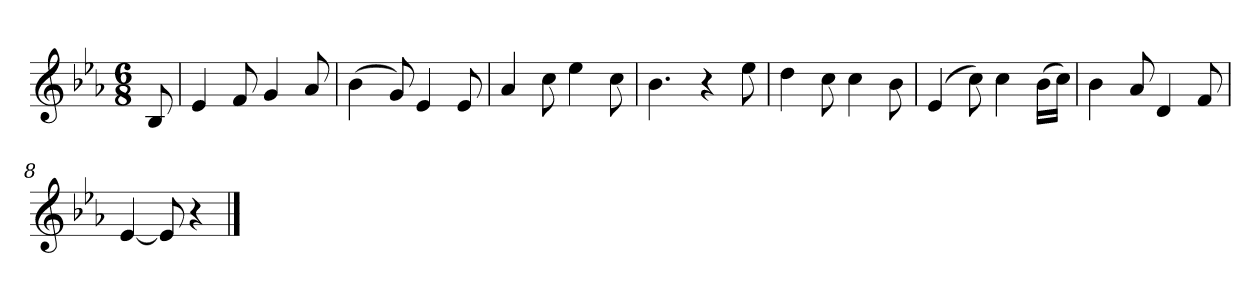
**kern
*part1
*staff1
*k[b-e-a-]
*M6/8
*MM120
=
8B-
=1
4e-
8f
4g
8a-
=2
(4b-
8g)
4e-
8e-
=3
4a-
8cc
4ee-
8cc
=4
4.b-
4r
8ee-
=5
4dd
8cc
4cc
8b-
=6
(4e-
8cc)
4cc
(16b-LL
16ccJJ)
=7
4b-
8a-
4d
8f
=8
[4e-
8e-]
4r
==
*-
